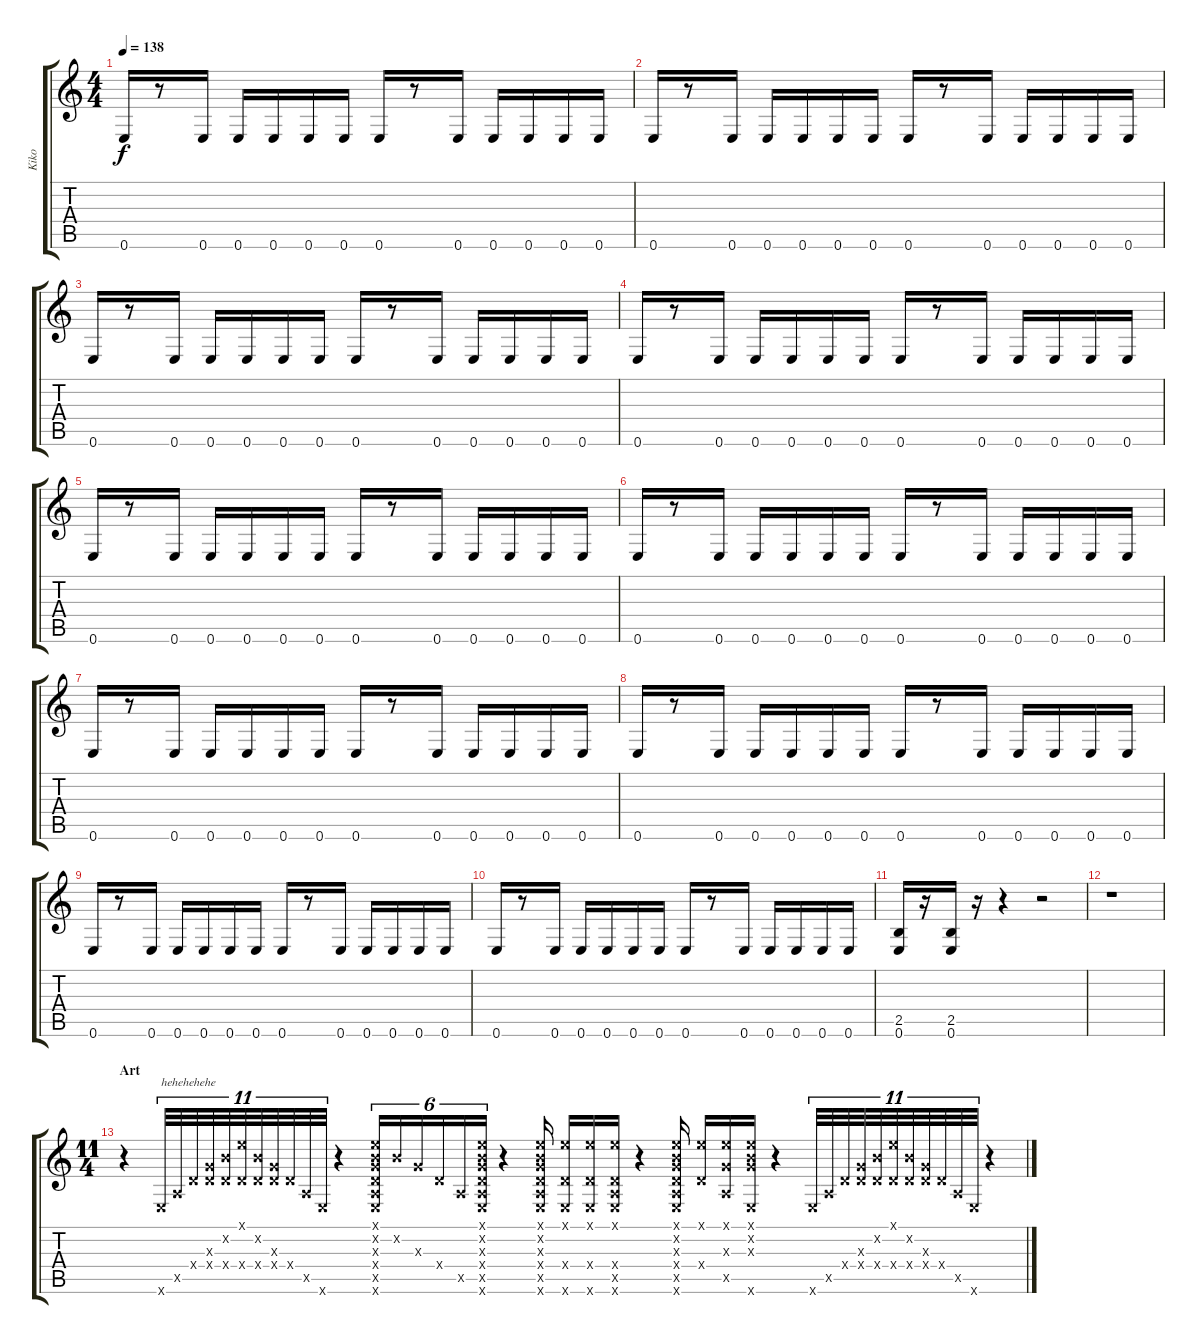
\track ("Kiko" "Kiko") {instrument distortionguitar}
\staff {score tabs}
\tuning (E4 B3 G3 D3 A2 E2) {hide}
\ts (4 4)
\tempo 138
\clef g2
\ks c
0.6.16{dy f} r.8 0.6.16 0.6.16 0.6.16 0.6.16 0.6.16 0.6.16 r.8 0.6.16 0.6.16 0.6.16 0.6.16 0.6.16 |
0.6.16 r.8 0.6.16 0.6.16 0.6.16 0.6.16 0.6.16 0.6.16 r.8 0.6.16 0.6.16 0.6.16 0.6.16 0.6.16 |
0.6.16 r.8 0.6.16 0.6.16 0.6.16 0.6.16 0.6.16 0.6.16 r.8 0.6.16 0.6.16 0.6.16 0.6.16 0.6.16 |
0.6.16 r.8 0.6.16 0.6.16 0.6.16 0.6.16 0.6.16 0.6.16 r.8 0.6.16 0.6.16 0.6.16 0.6.16 0.6.16 |
0.6.16 r.8 0.6.16 0.6.16 0.6.16 0.6.16 0.6.16 0.6.16 r.8 0.6.16 0.6.16 0.6.16 0.6.16 0.6.16 |
0.6.16 r.8 0.6.16 0.6.16 0.6.16 0.6.16 0.6.16 0.6.16 r.8 0.6.16 0.6.16 0.6.16 0.6.16 0.6.16 |
0.6.16 r.8 0.6.16 0.6.16 0.6.16 0.6.16 0.6.16 0.6.16 r.8 0.6.16 0.6.16 0.6.16 0.6.16 0.6.16 |
0.6.16 r.8 0.6.16 0.6.16 0.6.16 0.6.16 0.6.16 0.6.16 r.8 0.6.16 0.6.16 0.6.16 0.6.16 0.6.16 |
0.6.16 r.8 0.6.16 0.6.16 0.6.16 0.6.16 0.6.16 0.6.16 r.8 0.6.16 0.6.16 0.6.16 0.6.16 0.6.16 |
0.6.16 r.8 0.6.16 0.6.16 0.6.16 0.6.16 0.6.16 0.6.16 r.8 0.6.16 0.6.16 0.6.16 0.6.16 0.6.16 |
(2.5 0.6).16 r.16 (2.5 0.6).16 r.16 r.4 r.2 |
r.1 |
\ts (11 4)
\section ("" "Art")
r.4 0.6{x}.32{tu (11 8) txt "hehehehehe"} 0.5{x}.32{tu (11 8)} 0.4{x}.32{tu (11 8)} (0.3{x} 0.4{x}).32{tu (11 8)} (0.2{x} 0.4{x}).32{tu (11 8)} (0.1{x} 0.4{x}).32{tu (11 8)} (0.2{x} 0.4{x}).32{tu (11 8)} (0.3{x} 0.4{x}).32{tu (11 8)} 0.4{x}.32{tu (11 8)} 0.5{x}.32{tu (11 8)} 0.6{x}.32{tu (11 8)} r.4 (0.1{x} 0.2{x} 0.3{x} 0.4{x} 0.5{x} 0.6{x}).16{tu (6 4)} 0.2{x}.16{tu (6 4)} 0.3{x}.16{tu (6 4)} 0.4{x}.16{tu (6 4)} 0.5{x}.16{tu (6 4)} (0.1{x} 0.2{x} 0.3{x} 0.4{x} 0.5{x} 0.6{x}).16{tu (6 4)} r.4 (0.1{x} 0.2{x} 0.3{x} 0.4{x} 0.5{x} 0.6{x}).16 (0.1{x} 0.4{x} 0.6{x}).16 (0.1{x} 0.4{x} 0.6{x}).16 (0.1{x} 0.4{x} 0.5{x} 0.6{x}).16 r.4 (0.1{x} 0.2{x} 0.3{x} 0.4{x} 0.5{x} 0.6{x}).16 (0.1{x} 0.4{x}).16 (0.1{x} 0.3{x} 0.5{x}).16 (0.1{x} 0.2{x} 0.3{x} 0.6{x}).16 r.4 0.6{x}.32{tu (11 8)} 0.5{x}.32{tu (11 8)} 0.4{x}.32{tu (11 8)} (0.3{x} 0.4{x}).32{tu (11 8)} (0.2{x} 0.4{x}).32{tu (11 8)} (0.1{x} 0.4{x}).32{tu (11 8)} (0.2{x} 0.4{x}).32{tu (11 8)} (0.3{x} 0.4{x}).32{tu (11 8)} 0.4{x}.32{tu (11 8)} 0.5{x}.32{tu (11 8)} 0.6{x}.32{tu (11 8)} r.4
